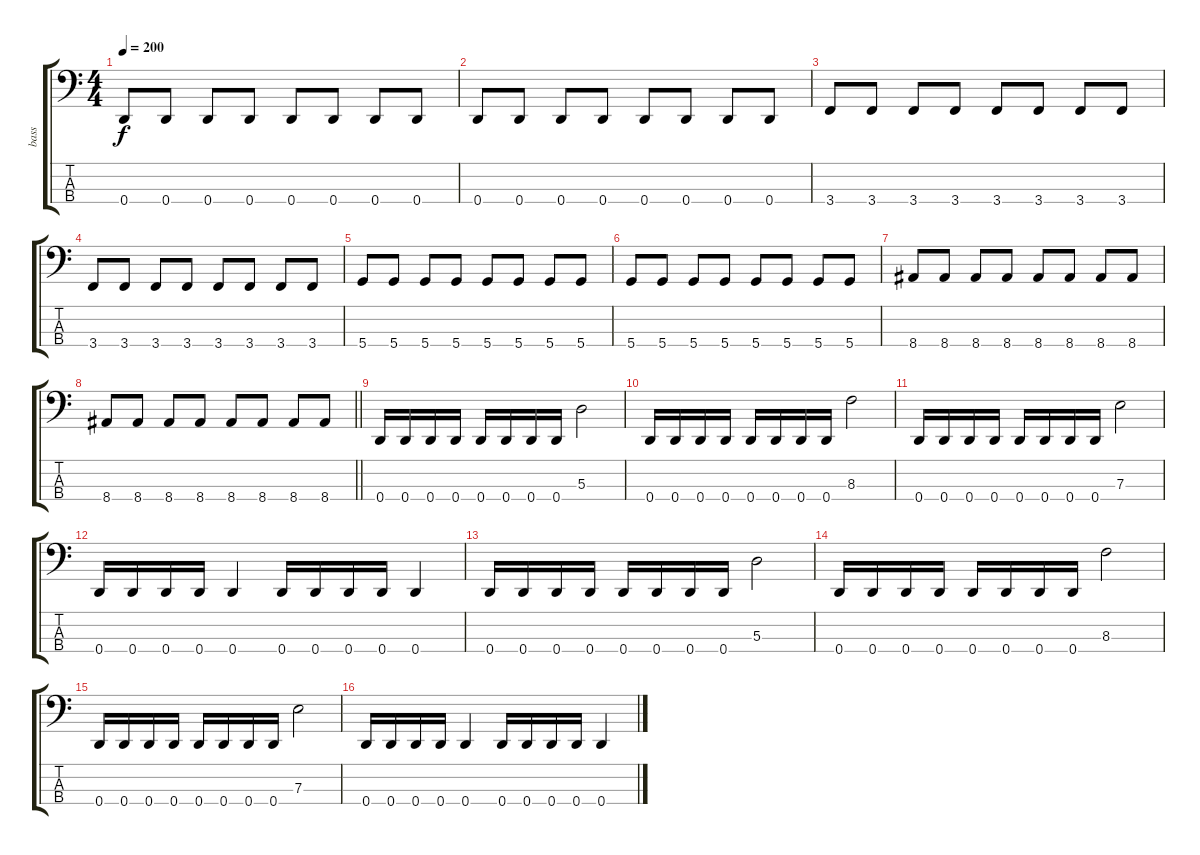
\track ("bass" "bass") {instrument electricbasspick}
\staff {score tabs}
\tuning (G2 D2 A1 D1) {hide}
\ts (4 4)
\tempo 200
\clef f4
\ks c
0.4.8{dy f} 0.4.8 0.4.8 0.4.8 0.4.8 0.4.8 0.4.8 0.4.8 |
0.4.8 0.4.8 0.4.8 0.4.8 0.4.8 0.4.8 0.4.8 0.4.8 |
3.4.8 3.4.8 3.4.8 3.4.8 3.4.8 3.4.8 3.4.8 3.4.8 |
3.4.8 3.4.8 3.4.8 3.4.8 3.4.8 3.4.8 3.4.8 3.4.8 |
5.4.8 5.4.8 5.4.8 5.4.8 5.4.8 5.4.8 5.4.8 5.4.8 |
5.4.8 5.4.8 5.4.8 5.4.8 5.4.8 5.4.8 5.4.8 5.4.8 |
8.4.8 8.4.8 8.4.8 8.4.8 8.4.8 8.4.8 8.4.8 8.4.8 |
\barLineRight lightlight
8.4.8 8.4.8 8.4.8 8.4.8 8.4.8 8.4.8 8.4.8 8.4.8 |
\section ("" "")
0.4.16 0.4.16 0.4.16 0.4.16 0.4.16 0.4.16 0.4.16 0.4.16 5.3.2 |
0.4.16 0.4.16 0.4.16 0.4.16 0.4.16 0.4.16 0.4.16 0.4.16 8.3.2 |
0.4.16 0.4.16 0.4.16 0.4.16 0.4.16 0.4.16 0.4.16 0.4.16 7.3.2 |
0.4.16 0.4.16 0.4.16 0.4.16 0.4.4 0.4.16 0.4.16 0.4.16 0.4.16 0.4.4 |
0.4.16 0.4.16 0.4.16 0.4.16 0.4.16 0.4.16 0.4.16 0.4.16 5.3.2 |
0.4.16 0.4.16 0.4.16 0.4.16 0.4.16 0.4.16 0.4.16 0.4.16 8.3.2 |
0.4.16 0.4.16 0.4.16 0.4.16 0.4.16 0.4.16 0.4.16 0.4.16 7.3.2 |
0.4.16 0.4.16 0.4.16 0.4.16 0.4.4 0.4.16 0.4.16 0.4.16 0.4.16 0.4.4
